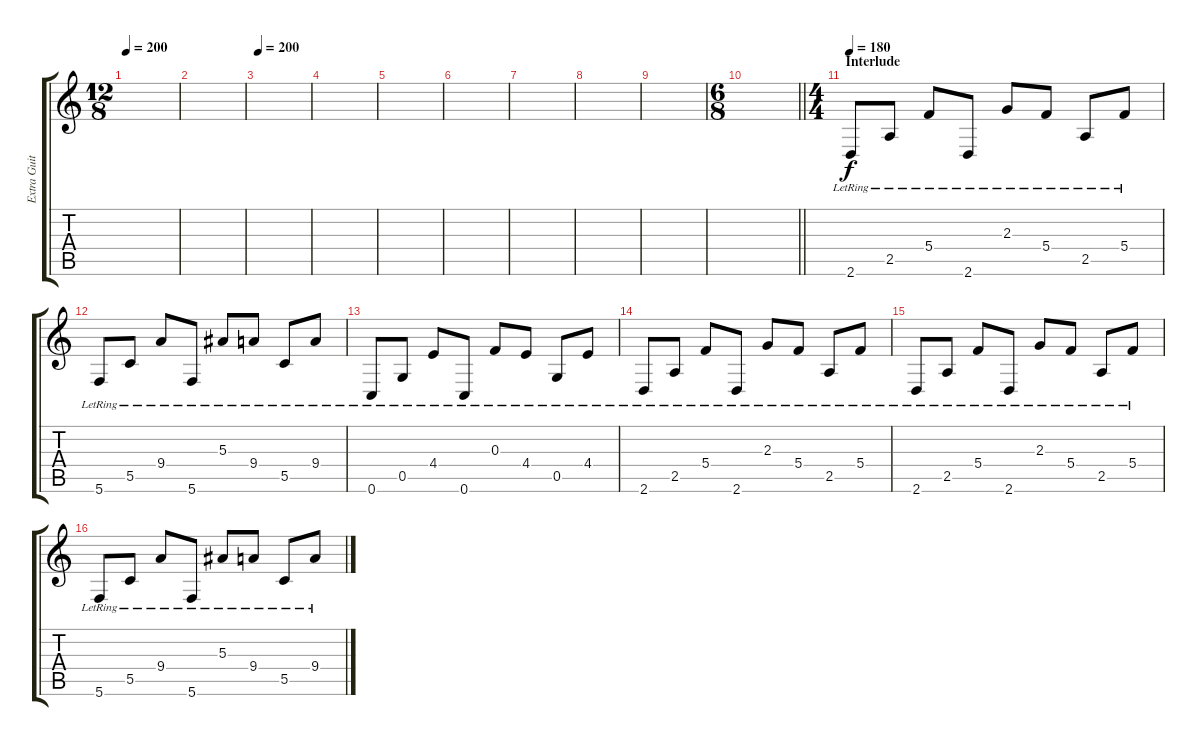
\track ("Extra Guitar" "Extra Guit") {instrument distortionguitar}
\staff {score tabs}
\tuning (D4 A3 F3 C3 G2 C2) {hide}
\ts (12 8)
\tempo 200
\clef g2
\ks c
|
|
\tempo 210
\tempo 200
|
|
|
|
|
|
|
\ts (6 8)
\barLineRight lightlight
|
\ts (4 4)
\section ("" "Interlude")
\tempo 180
2.6{lr}.8{volume 11 instrument electricguitarclean} 2.5{lr}.8 5.4{lr}.8 2.6{lr}.8 2.3{lr}.8 5.4{lr}.8 2.5{lr}.8 5.4{lr}.8 |
5.6{lr}.8 5.5{lr}.8 9.4{lr}.8 5.6{lr}.8 5.3{lr}.8 9.4{lr}.8 5.5{lr}.8 9.4{lr}.8 |
0.6{lr}.8 0.5{lr}.8 4.4{lr}.8 0.6{lr}.8 0.3{lr}.8 4.4{lr}.8 0.5{lr}.8 4.4{lr}.8 |
2.6{lr}.8 2.5{lr}.8 5.4{lr}.8 2.6{lr}.8 2.3{lr}.8 5.4{lr}.8 2.5{lr}.8 5.4{lr}.8 |
2.6{lr}.8{instrument electricguitarclean} 2.5{lr}.8 5.4{lr}.8 2.6{lr}.8 2.3{lr}.8 5.4{lr}.8 2.5{lr}.8 5.4{lr}.8 |
5.6{lr}.8 5.5{lr}.8 9.4{lr}.8 5.6{lr}.8 5.3{lr}.8 9.4{lr}.8 5.5{lr}.8 9.4{lr}.8
